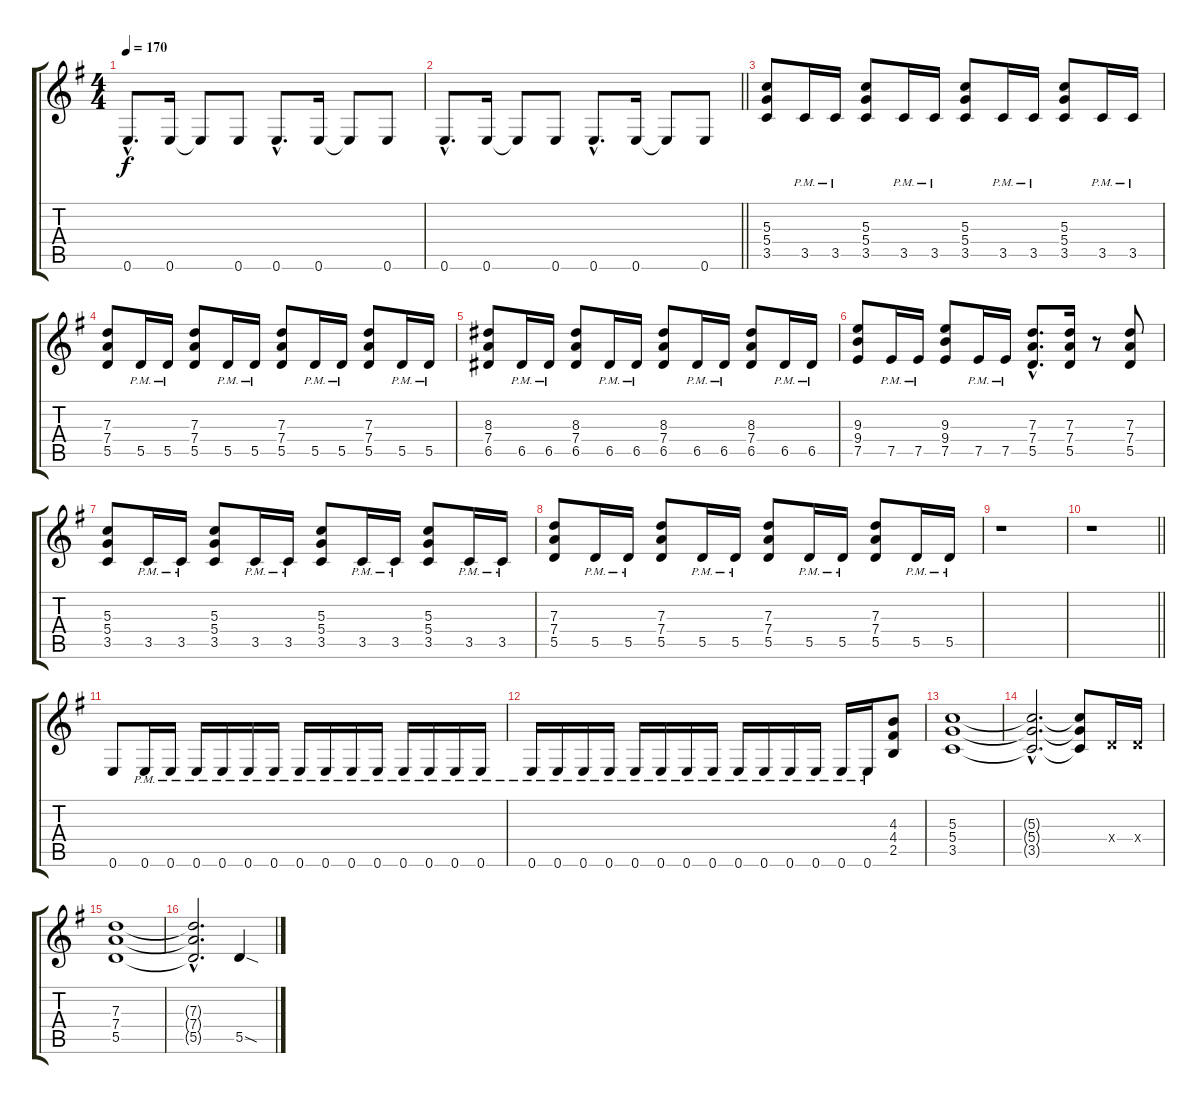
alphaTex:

\track "" {instrument distortionguitar}
\staff {score tabs}
\tuning (E4 B3 G3 D3 A2 E2) {hide}
\ts (4 4)
\tempo 170
\clef g2
\ks g
0.6{hac}.8{d dy f} 0.6.16 0.6{t}.8 0.6.8 0.6{hac}.8{d} 0.6.16 0.6{t}.8 0.6.8 |
\barLineRight lightlight
0.6{hac}.8{d} 0.6.16 0.6{t}.8 0.6.8 0.6{hac}.8{d} 0.6.16 0.6{t}.8 0.6.8 |
(5.3 5.4 3.5).8 3.5{pm}.16 3.5{pm}.16 (5.3 5.4 3.5).8 3.5{pm}.16 3.5{pm}.16 (5.3 5.4 3.5).8 3.5{pm}.16 3.5{pm}.16 (5.3 5.4 3.5).8 3.5{pm}.16 3.5{pm}.16 |
(7.3 7.4 5.5).8 5.5{pm}.16 5.5{pm}.16 (7.3 7.4 5.5).8 5.5{pm}.16 5.5{pm}.16 (7.3 7.4 5.5).8 5.5{pm}.16 5.5{pm}.16 (7.3 7.4 5.5).8 5.5{pm}.16 5.5{pm}.16 |
(8.3 7.4 6.5).8 6.5{pm}.16 6.5{pm}.16 (8.3 7.4 6.5).8 6.5{pm}.16 6.5{pm}.16 (8.3 7.4 6.5).8 6.5{pm}.16 6.5{pm}.16 (8.3 7.4 6.5).8 6.5{pm}.16 6.5{pm}.16 |
(9.3 9.4 7.5).8 7.5{pm}.16 7.5{pm}.16 (9.3 9.4 7.5).8 7.5{pm}.16 7.5{pm}.16 (7.3{hac} 7.4{hac} 5.5{hac}).8{d} (7.3 7.4 5.5).16 r.8 (7.3 7.4 5.5).8 |
(5.3 5.4 3.5).8 3.5{pm}.16 3.5{pm}.16 (5.3 5.4 3.5).8 3.5{pm}.16 3.5{pm}.16 (5.3 5.4 3.5).8 3.5{pm}.16 3.5{pm}.16 (5.3 5.4 3.5).8 3.5{pm}.16 3.5{pm}.16 |
(7.3 7.4 5.5).8 5.5{pm}.16 5.5{pm}.16 (7.3 7.4 5.5).8 5.5{pm}.16 5.5{pm}.16 (7.3 7.4 5.5).8 5.5{pm}.16 5.5{pm}.16 (7.3 7.4 5.5).8 5.5{pm}.16 5.5{pm}.16 |
r.1 |
\barLineRight lightlight
r.1 |
0.6.8 0.6{pm}.16 0.6{pm}.16 0.6{pm}.16 0.6{pm}.16 0.6{pm}.16 0.6{pm}.16 0.6{pm}.16 0.6{pm}.16 0.6{pm}.16 0.6{pm}.16 0.6{pm}.16 0.6{pm}.16 0.6{pm}.16 0.6{pm}.16 |
0.6{pm}.16 0.6{pm}.16 0.6{pm}.16 0.6{pm}.16 0.6{pm}.16 0.6{pm}.16 0.6{pm}.16 0.6{pm}.16 0.6{pm}.16 0.6{pm}.16 0.6{pm}.16 0.6{pm}.16 0.6{pm}.16 0.6{pm}.16 (4.3 4.4 2.5).8 |
(5.3 5.4 3.5).1 |
(5.3{hac t} 5.4{hac t} 3.5{hac t}).2{d} (5.3{t} 5.4{t} 3.5{t}).8 0.4{x}.16 0.4{x}.16 |
(7.3 7.4 5.5).1 |
(7.3{hac t} 7.4{hac t} 5.5{hac t}).2{d} 5.5{sod}.4
